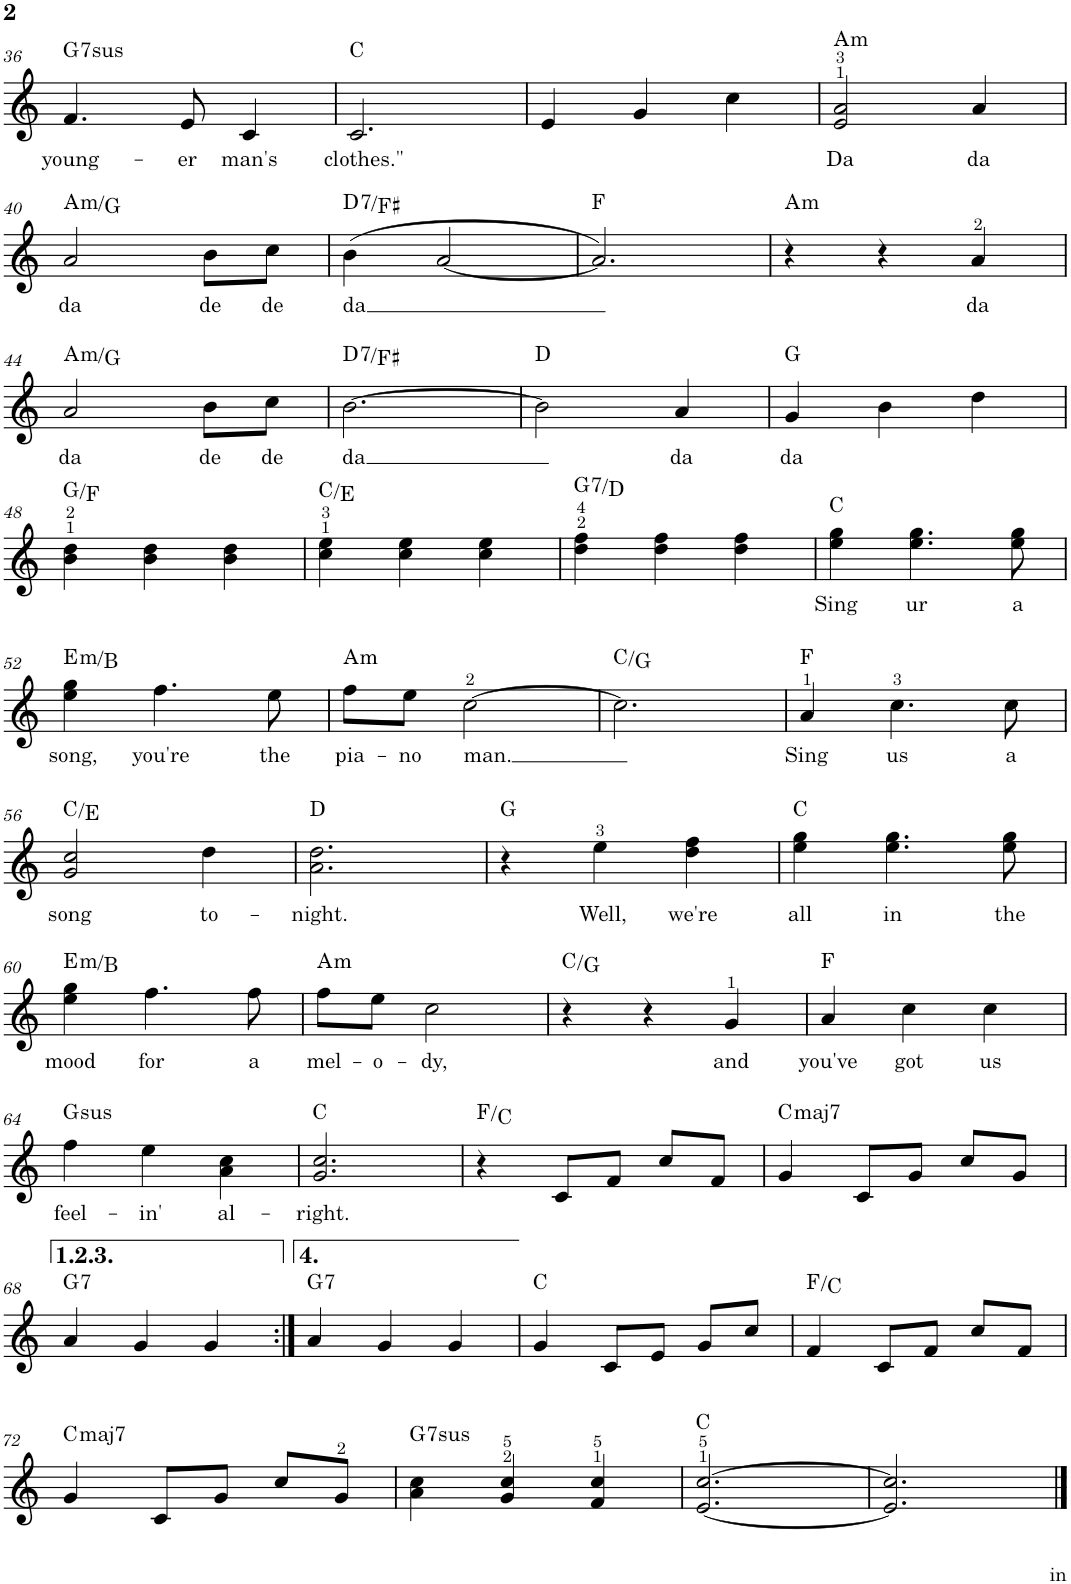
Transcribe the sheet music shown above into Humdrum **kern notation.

**kern	**text	**harte
*part1	*part1	*part1
*staff1	*staff1	*
*I"Piano	*	*
*I'Pno.	*	*
!!LO:PB:g=z
*clefG2	*	*
*k[]	*	*
*M3/4	*	*
=36	=36	=36
!	!LO:LY:b	!LO:H:kt=7sus
4.fn/	young-	G:sus4(7)
!	!LO:LY:b	!
8e/	-er	.
!	!LO:LY:b	!
4c/	man's	.
=37	=37	=37
!	!LO:LY:b	!
2.c/	clothes."	C:maj
=38	=38	=38
4e/	.	.
4g/	.	.
4cc\	.	.
=39	=39	=39
!	!LO:LY:b	!LO:H:kt=m
2e/ 2a/	Da	A:min
!	!LO:LY:b	!
4a/	da	.
!!LO:LB:g=z
=40	=40	=40
!	!LO:LY:b	!LO:H:kt=m
2a/	da	A:min/b7
!	!LO:LY:b	!
8b\L	de	.
!	!LO:LY:b	!
8cc\J	de	.
=41	=41	=41
!	!LO:LY:b	!LO:H:kt=7
(4b\	da	D:7/3
[2a/	.	.
=42	=42	=42
2.a/])	.	F:maj
=43	=43	=43
!	!	!LO:H:kt=m
4r	.	A:min
4r	.	.
!	!LO:LY:b	!
4a/	da	.
!!LO:LB:g=z
=44	=44	=44
!	!LO:LY:b	!LO:H:kt=m
2a/	da	A:min/b7
!	!LO:LY:b	!
8b\L	de	.
!	!LO:LY:b	!
8cc\J	de	.
=45	=45	=45
!	!LO:LY:b	!LO:H:kt=7
[2.b\	da	D:7/3
=46	=46	=46
2b\]	.	D:maj
!	!LO:LY:b	!
4a/	da	.
=47	=47	=47
!	!LO:LY:b	!
4g/	da	G:maj
4b\	.	.
4dd\	.	.
!!LO:LB:g=z
=48	=48	=48
4b\ 4dd\	.	G:maj/b7
4b\ 4dd\	.	.
4b\ 4dd\	.	.
=49	=49	=49
4cc\ 4ee\	.	C:maj/3
4cc\ 4ee\	.	.
4cc\ 4ee\	.	.
=50	=50	=50
!	!	!LO:H:kt=7
4dd\ 4ff\	.	G:7/5
4dd\ 4ff\	.	.
4dd\ 4ff\	.	.
=51	=51	=51
!	!LO:LY:b	!
4ee\ 4gg\	Sing	C:maj
!	!LO:LY:b	!
4.ee\ 4.gg\	ur	.
!	!LO:LY:b	!
8ee\ 8gg\	a	.
!!LO:LB:g=z
=52	=52	=52
!	!LO:LY:b	!LO:H:kt=m
4ee\ 4gg\	song,	E:min/5
!	!LO:LY:b	!
4.ff\	you're	.
!	!LO:LY:b	!
8ee\	the	.
=53	=53	=53
!	!LO:LY:b	!LO:H:kt=m
8ff\L	pia-	A:min
!	!LO:LY:b	!
8ee\J	-no	.
!	!LO:LY:b	!
[2cc\	man.	.
=54	=54	=54
2.cc\]	.	C:maj/5
=55	=55	=55
!	!LO:LY:b	!
4a/	Sing	F:maj
!	!LO:LY:b	!
4.cc\	us	.
!	!LO:LY:b	!
8cc\	a	.
!!LO:LB:g=z
=56	=56	=56
!	!LO:LY:b	!
2g/ 2cc/	song	C:maj/3
!	!LO:LY:b	!
4dd\	to-	.
=57	=57	=57
!	!LO:LY:b	!
2.a\ 2.dd\	-night.	D:maj
=58	=58	=58
4r	.	G:maj
!	!LO:LY:b	!
4ee\	Well,	.
!	!LO:LY:b	!
4dd\ 4ffn\	we're	.
=59	=59	=59
!	!LO:LY:b	!
4ee\ 4gg\	all	C:maj
!	!LO:LY:b	!
4.ee\ 4.gg\	in	.
!	!LO:LY:b	!
8ee\ 8gg\	the	.
!!LO:LB:g=z
=60	=60	=60
!	!LO:LY:b	!LO:H:kt=m
4ee\ 4gg\	mood	E:min/5
!	!LO:LY:b	!
4.ff\	for	.
!	!LO:LY:b	!
8ff\	a	.
=61	=61	=61
!	!LO:LY:b	!LO:H:kt=m
8ff\L	mel-	A:min
!	!LO:LY:b	!
8ee\J	-o-	.
!	!LO:LY:b	!
2cc\	-dy,	.
=62	=62	=62
4r	.	C:maj/5
4r	.	.
!	!LO:LY:b	!
4g/	and	.
=63	=63	=63
!	!LO:LY:b	!
4a/	you've	F:maj
!	!LO:LY:b	!
4cc\	got	.
!	!LO:LY:b	!
4cc\	us	.
!!LO:LB:g=z
=64	=64	=64
!	!LO:LY:b	!LO:H:kt=sus
4ff\	feel-	G:sus4
!	!LO:LY:b	!
4ee\	-in'	.
!	!LO:LY:b	!
4a\ 4cc\	al-	.
=65	=65	=65
!	!LO:LY:b	!
2.g/ 2.cc/	-right.	C:maj
=66	=66	=66
4r	.	F:maj/5
8c/L	.	.
8f/J	.	.
8cc/L	.	.
8f/J	.	.
=67	=67	=67
!	!	!LO:H:kt=maj7
4g/	.	C:maj7
8c/L	.	.
8g/J	.	.
8cc/L	.	.
8g/J	.	.
!!LO:LB:g=z
=68	=68	=68
!	!	!LO:H:kt=7
4a/	.	G:7
4g/	.	.
4g/	.	.
=69:|!	=69:|!	=69:|!
!	!	!LO:H:kt=7
4a/	.	G:7
4g/	.	.
4g/	.	.
=70	=70	=70
4g/	.	C:maj
8c/L	.	.
8e/J	.	.
8g/L	.	.
8cc/J	.	.
=71	=71	=71
4f/	.	F:maj/5
8c/L	.	.
8f/J	.	.
8cc/L	.	.
8f/J	.	.
!!LO:LB:g=z
=72	=72	=72
!	!	!LO:H:kt=maj7
4g/	.	C:maj7
8c/L	.	.
8g/J	.	.
8cc/L	.	.
8g/J	.	.
=73	=73	=73
!	!	!LO:H:kt=7sus
4a\ 4cc\	.	G:sus4(7)
4g/ 4cc/	.	.
4fn/ 4cc/	.	.
=74	=74	=74
[2.e/ [2.cc/	.	C:maj
=75	=75	=75
2.e/] 2.cc/]	.	.
==	==	==
*-	*-	*-
